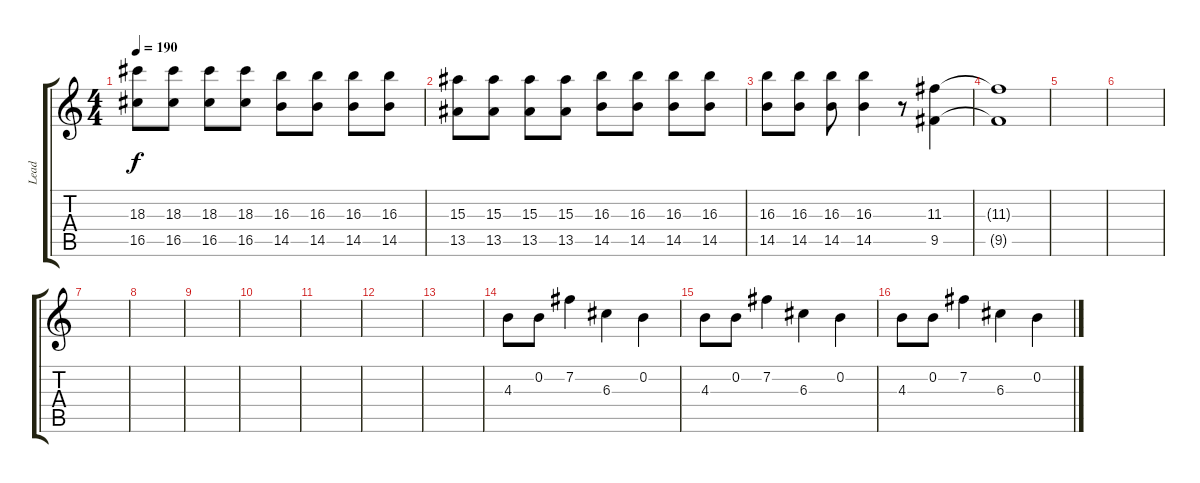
\track ("Lead" "Lead") {instrument acousticguitarsteel}
\staff {score tabs}
\tuning (E4 B3 G3 D3 A2 E2) {hide}
\ts (4 4)
\tempo 190
\clef g2
\ks c
(18.3 16.5).8{dy f} (18.3 16.5).8 (18.3 16.5).8 (18.3 16.5).8 (16.3 14.5).8 (16.3 14.5).8 (16.3 14.5).8 (16.3 14.5).8 |
(15.3 13.5).8 (15.3 13.5).8 (15.3 13.5).8 (15.3 13.5).8 (16.3 14.5).8 (16.3 14.5).8 (16.3 14.5).8 (16.3 14.5).8 |
(16.3 14.5).8 (16.3 14.5).8 (16.3 14.5).8 (16.3 14.5).4 r.8 (11.3 9.5).4 |
(11.3{t} 9.5{t}).1 |
|
|
|
|
|
|
|
|
|
4.3.8 0.2.8 7.2.4 6.3.4 0.2.4 |
4.3.8 0.2.8 7.2.4 6.3.4 0.2.4 |
4.3.8 0.2.8 7.2.4 6.3.4 0.2.4
